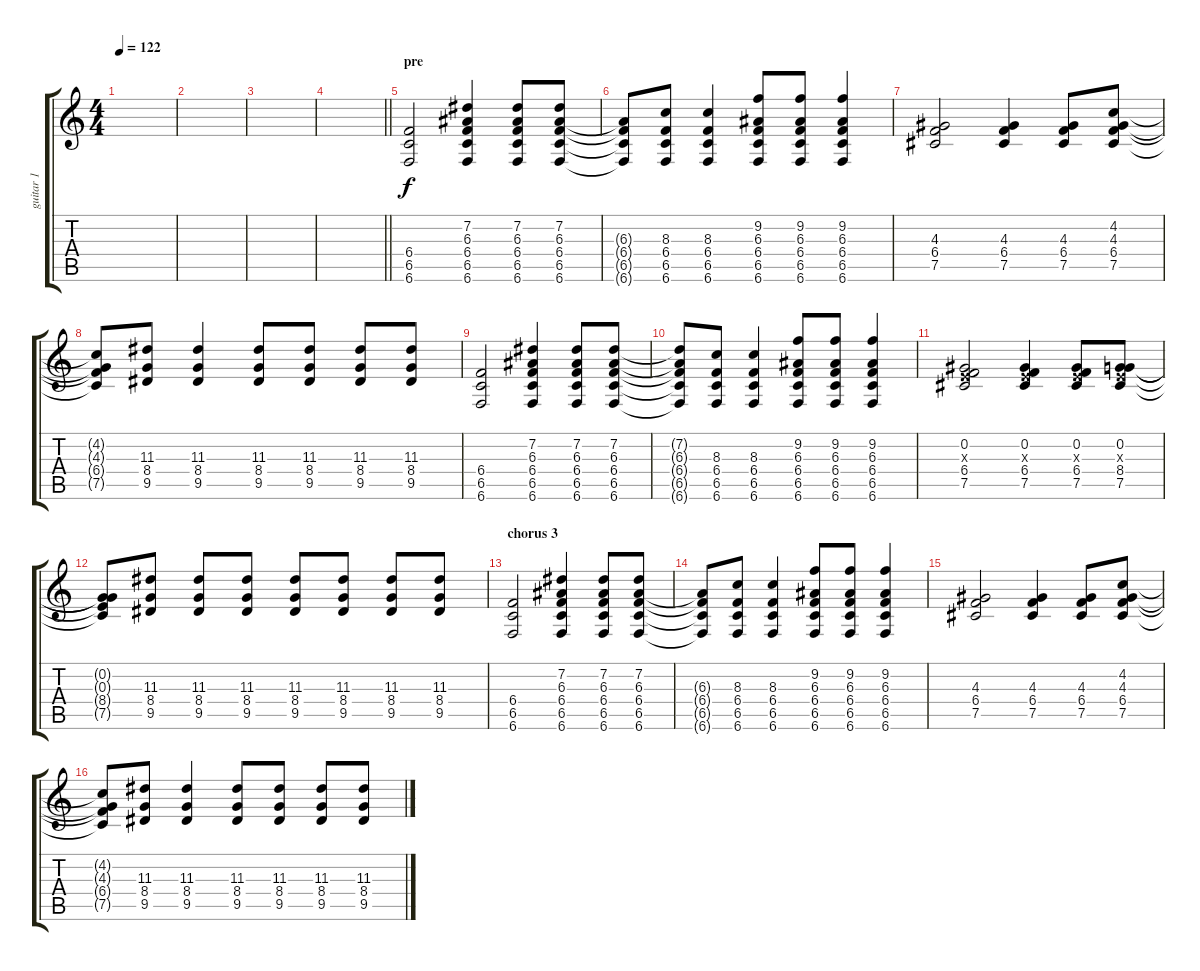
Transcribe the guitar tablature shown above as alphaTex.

\track ("guitar 1" "guitar 1") {instrument distortionguitar}
\staff {score tabs}
\tuning (Db4 Ab3 E3 B2 Gb2 B1) {hide}
\ts (4 4)
\tempo 122
\clef g2
\ks c
|
|
|
\barLineRight lightlight
|
\section ("" "pre")
(6.4 6.5 6.6).2 (7.2 6.3 6.4 6.5 6.6).4 (7.2 6.3 6.4 6.5 6.6).8 (7.2 6.3 6.4 6.5 6.6).8 |
(6.3{t} 6.4{t} 6.5{t} 6.6{t}).8 (8.3 6.4 6.5 6.6).8 (8.3 6.4 6.5 6.6).4 (9.2 6.3 6.4 6.5 6.6).8 (9.2 6.3 6.4 6.5 6.6).8 (9.2 6.3 6.4 6.5 6.6).4 |
(4.3 6.4 7.5).2 (4.3 6.4 7.5).4 (4.3 6.4 7.5).8 (4.2 4.3 6.4 7.5).8 |
(4.2{t} 4.3{t} 6.4{t} 7.5{t}).8 (11.3 8.4 9.5).8 (11.3 8.4 9.5).4 (11.3 8.4 9.5).8 (11.3 8.4 9.5).8 (11.3 8.4 9.5).8 (11.3 8.4 9.5).8 |
(6.4 6.5 6.6).2 (7.2 6.3 6.4 6.5 6.6).4 (7.2 6.3 6.4 6.5 6.6).8 (7.2 6.3 6.4 6.5 6.6).8 |
(7.2{t} 6.3{t} 6.4{t} 6.5{t} 6.6{t}).8 (8.3 6.4 6.5 6.6).8 (8.3 6.4 6.5 6.6).4 (9.2 6.3 6.4 6.5 6.6).8 (9.2 6.3 6.4 6.5 6.6).8 (9.2 6.3 6.4 6.5 6.6).4 |
(0.2 0.3{x} 6.4 7.5).2 (0.2 0.3{x} 6.4 7.5).4 (0.2 0.3{x} 6.4 7.5).8 (0.2 0.3{x} 8.4 7.5).8 |
(0.2{t} 0.3{t} 8.4{t} 7.5{t}).8 (11.3 8.4 9.5).8 (11.3 8.4 9.5).8 (11.3 8.4 9.5).8 (11.3 8.4 9.5).8 (11.3 8.4 9.5).8 (11.3 8.4 9.5).8 (11.3 8.4 9.5).8 |
\section ("" "chorus 3")
(6.4 6.5 6.6).2 (7.2 6.3 6.4 6.5 6.6).4 (7.2 6.3 6.4 6.5 6.6).8 (7.2 6.3 6.4 6.5 6.6).8 |
(6.3{t} 6.4{t} 6.5{t} 6.6{t}).8 (8.3 6.4 6.5 6.6).8 (8.3 6.4 6.5 6.6).4 (9.2 6.3 6.4 6.5 6.6).8 (9.2 6.3 6.4 6.5 6.6).8 (9.2 6.3 6.4 6.5 6.6).4 |
(4.3 6.4 7.5).2 (4.3 6.4 7.5).4 (4.3 6.4 7.5).8 (4.2 4.3 6.4 7.5).8 |
(4.2{t} 4.3{t} 6.4{t} 7.5{t}).8 (11.3 8.4 9.5).8 (11.3 8.4 9.5).4 (11.3 8.4 9.5).8 (11.3 8.4 9.5).8 (11.3 8.4 9.5).8 (11.3 8.4 9.5).8
